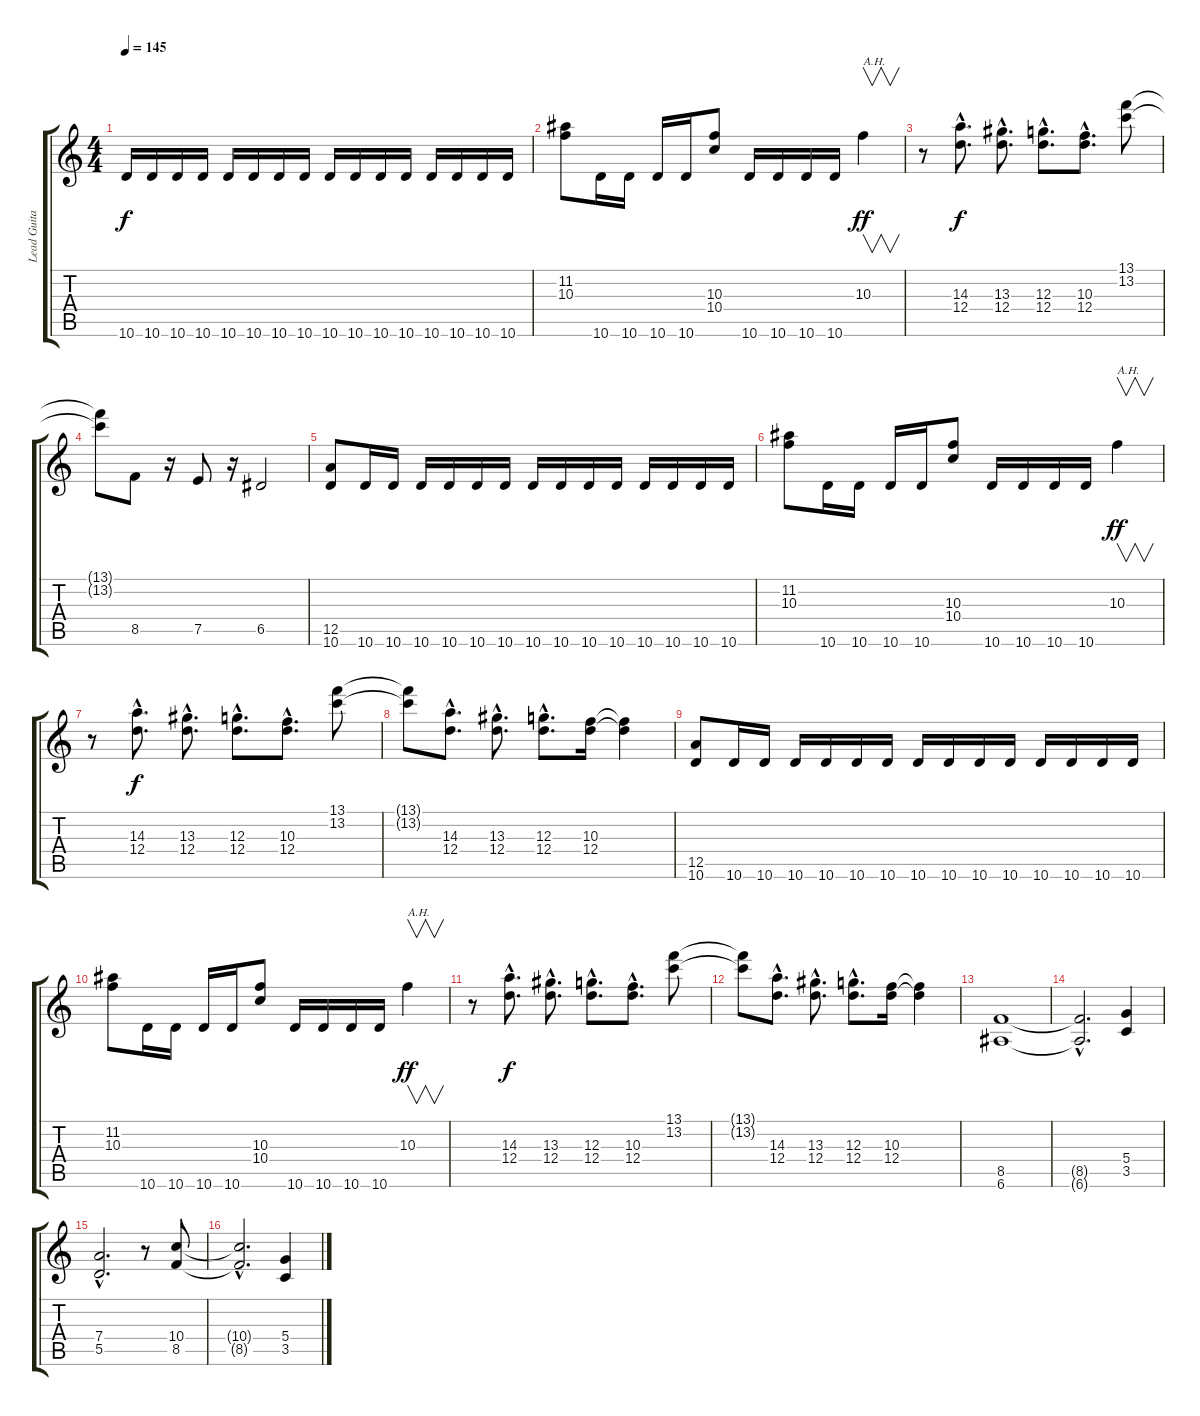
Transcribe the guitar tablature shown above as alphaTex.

\track ("Lead Guitar" "Lead Guita") {instrument overdrivenguitar}
\staff {score tabs}
\tuning (E4 B3 G3 D3 A2 E2) {hide}
\ts (4 4)
\tempo 145
\clef g2
\ks c
10.6.16{dy f} 10.6.16 10.6.16 10.6.16 10.6.16 10.6.16 10.6.16 10.6.16 10.6.16 10.6.16 10.6.16 10.6.16 10.6.16 10.6.16 10.6.16 10.6.16 |
(11.2 10.3).8 10.6.16 10.6.16 10.6.16 10.6.16 (10.3 10.4).8 10.6.16 10.6.16 10.6.16 10.6.16 10.3.4{v txt "A.H." dy ff instrument guitarharmonics} |
r.8{instrument overdrivenguitar} (14.3{hac} 12.4{hac}).8{d dy f} (13.3{hac} 12.4{hac}).8{d} (12.3{hac} 12.4{hac}).8{d} (10.3{hac} 12.4{hac}).8{d} (13.1 13.2).8 |
(13.1{t} 13.2{t}).8 8.5.8 r.16 7.5.8 r.16 6.5.2 |
(12.5 10.6).8 10.6.16 10.6.16 10.6.16 10.6.16 10.6.16 10.6.16 10.6.16 10.6.16 10.6.16 10.6.16 10.6.16 10.6.16 10.6.16 10.6.16 |
(11.2 10.3).8 10.6.16 10.6.16 10.6.16 10.6.16 (10.3 10.4).8 10.6.16 10.6.16 10.6.16 10.6.16 10.3.4{v txt "A.H." dy ff instrument guitarharmonics} |
r.8{instrument overdrivenguitar} (14.3{hac} 12.4{hac}).8{d dy f} (13.3{hac} 12.4{hac}).8{d} (12.3{hac} 12.4{hac}).8{d} (10.3{hac} 12.4{hac}).8{d} (13.1 13.2).8 |
(13.1{t} 13.2{t}).8 (14.3{hac} 12.4{hac}).8{d} (13.3{hac} 12.4{hac}).8{d} (12.3{hac} 12.4{hac}).8{d} (10.3 12.4).16 (10.3{t} 12.4{t}).4 |
(12.5 10.6).8 10.6.16 10.6.16 10.6.16 10.6.16 10.6.16 10.6.16 10.6.16 10.6.16 10.6.16 10.6.16 10.6.16 10.6.16 10.6.16 10.6.16 |
(11.2 10.3).8 10.6.16 10.6.16 10.6.16 10.6.16 (10.3 10.4).8 10.6.16 10.6.16 10.6.16 10.6.16 10.3.4{v txt "A.H." dy ff instrument guitarharmonics} |
r.8{instrument overdrivenguitar} (14.3{hac} 12.4{hac}).8{d dy f} (13.3{hac} 12.4{hac}).8{d} (12.3{hac} 12.4{hac}).8{d} (10.3{hac} 12.4{hac}).8{d} (13.1 13.2).8 |
(13.1{t} 13.2{t}).8 (14.3{hac} 12.4{hac}).8{d} (13.3{hac} 12.4{hac}).8{d} (12.3{hac} 12.4{hac}).8{d} (10.3 12.4).16 (10.3{t} 12.4{t}).4 |
(8.5 6.6).1 |
(8.5{hac t} 6.6{hac t}).2{d} (5.4 3.5).4 |
(7.4{hac} 5.5{hac}).2{d} r.8 (10.4 8.5).8 |
(10.4{hac t} 8.5{hac t}).2{d} (5.4 3.5).4
